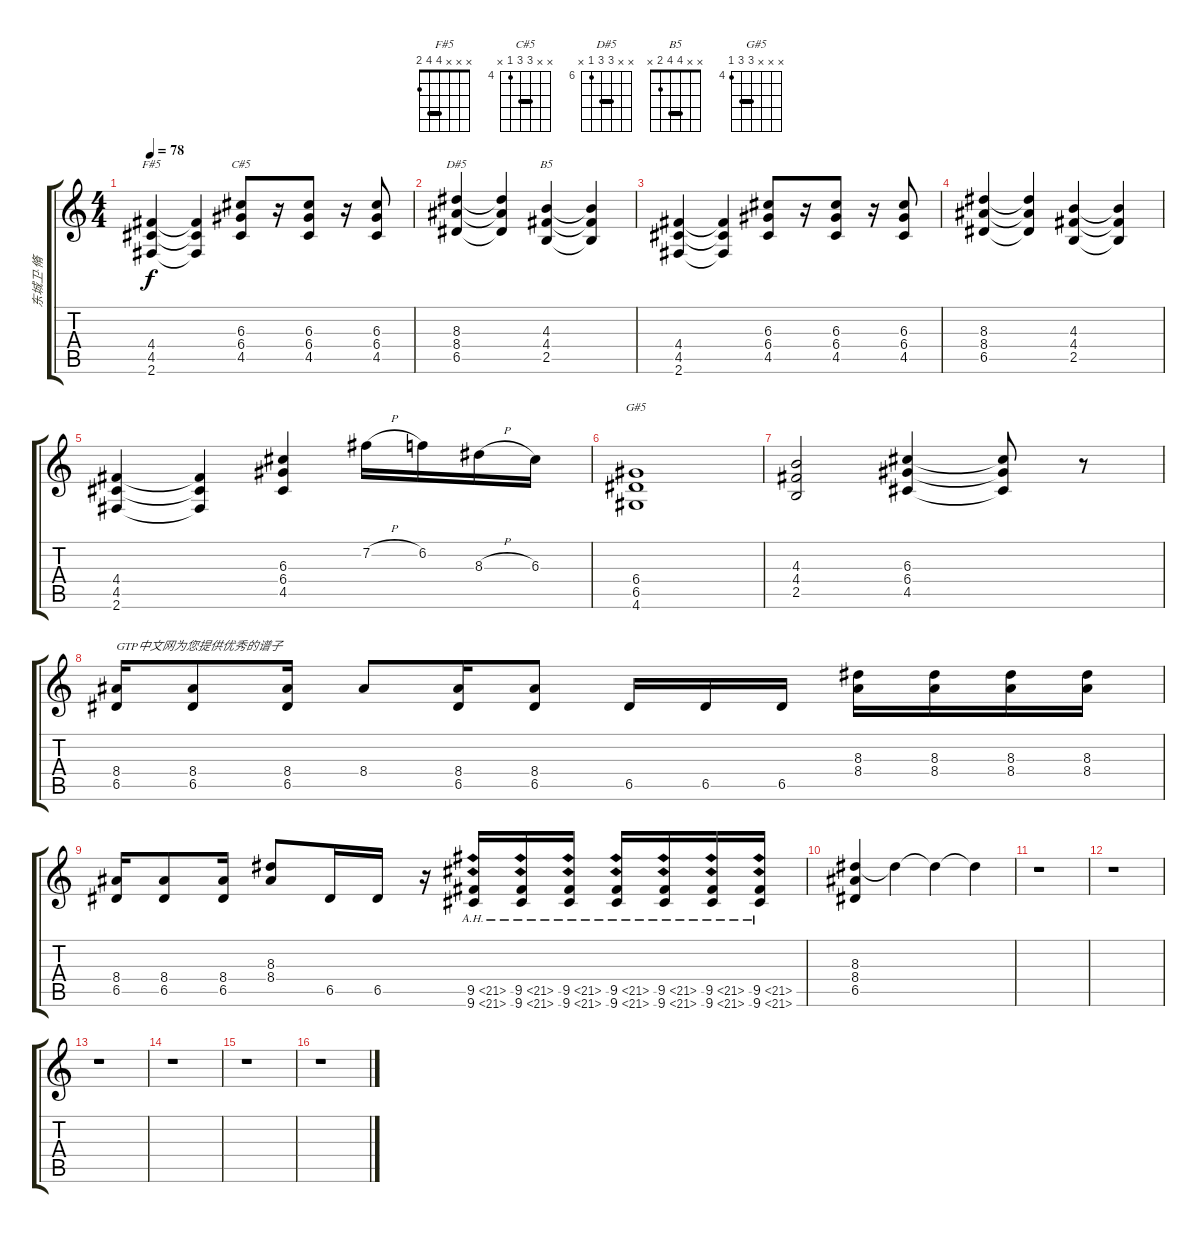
\track ("东城卫·脩" "东城卫·脩") {instrument distortionguitar}
\staff {score tabs}
\tuning (E4 B3 G3 D3 A2 E2) {hide}
\chord ("F#5" x x x 4 4 2) {barre 4}
\chord ("C#5" x x 6 6 4 x) {firstfret 4 barre 6}
\chord ("D#5" x x 8 8 6 x) {firstfret 6 barre 8}
\chord ("B5" x x 4 4 2 x) {barre 4}
\chord ("G#5" x x x 6 6 4) {firstfret 4 barre 6}
\ts (4 4)
\tempo 78
\clef g2
\ks c
(4.4 4.5 2.6).4{ch "F#5" dy f} (4.4{t} 4.5{t} 2.6{t}).4 (6.3 6.4 4.5).8{ch "C#5"} r.16 (6.3 6.4 4.5).8 r.16 (6.3 6.4 4.5).8 |
(8.3 8.4 6.5).4{ch "D#5"} (8.3{t} 8.4{t} 6.5{t}).4 (4.3 4.4 2.5).4{ch "B5"} (4.3{t} 4.4{t} 2.5{t}).4 |
(4.4 4.5 2.6).4 (4.4{t} 4.5{t} 2.6{t}).4 (6.3 6.4 4.5).8 r.16 (6.3 6.4 4.5).8 r.16 (6.3 6.4 4.5).8 |
(8.3 8.4 6.5).4 (8.3{t} 8.4{t} 6.5{t}).4 (4.3 4.4 2.5).4 (4.3{t} 4.4{t} 2.5{t}).4 |
(4.4 4.5 2.6).4 (4.4{t} 4.5{t} 2.6{t}).4 (6.3 6.4 4.5).4 7.2{h}.16 6.2.16 8.3{h}.16 6.3.16 |
(6.4 6.5 4.6).1{ch "G#5"} |
(4.3 4.4 2.5).2 (6.3 6.4 4.5).4 (6.3{t} 6.4{t} 4.5{t}).8 r.8 |
(8.4 6.5).16{txt "GTP中文网为您提供优秀的谱子"} (8.4 6.5).8 (8.4 6.5).16 8.4.8 (8.4 6.5).16 (8.4 6.5).8 6.5.16 6.5.16 6.5.16 (8.3 8.4).16 (8.3 8.4).16 (8.3 8.4).16 (8.3 8.4).16 |
(8.4 6.5).16 (8.4 6.5).8 (8.4 6.5).16 (8.3 8.4).8 6.5.16 6.5.16 r.16 (9.5{ah 12} 9.6{ah 12}).16 (9.5{ah 12} 9.6{ah 12}).16 (9.5{ah 12} 9.6{ah 12}).16 (9.5{ah 12} 9.6{ah 12}).16 (9.5{ah 12} 9.6{ah 12}).16 (9.5{ah 12} 9.6{ah 12}).16 (9.5{ah 12} 9.6{ah 12}).16 |
(8.3 8.4 6.5).4 8.3{t}.4 8.3{t}.4 8.3{t}.4 |
r.1 |
r.1 |
r.1 |
r.1 |
r.1 |
r.1
